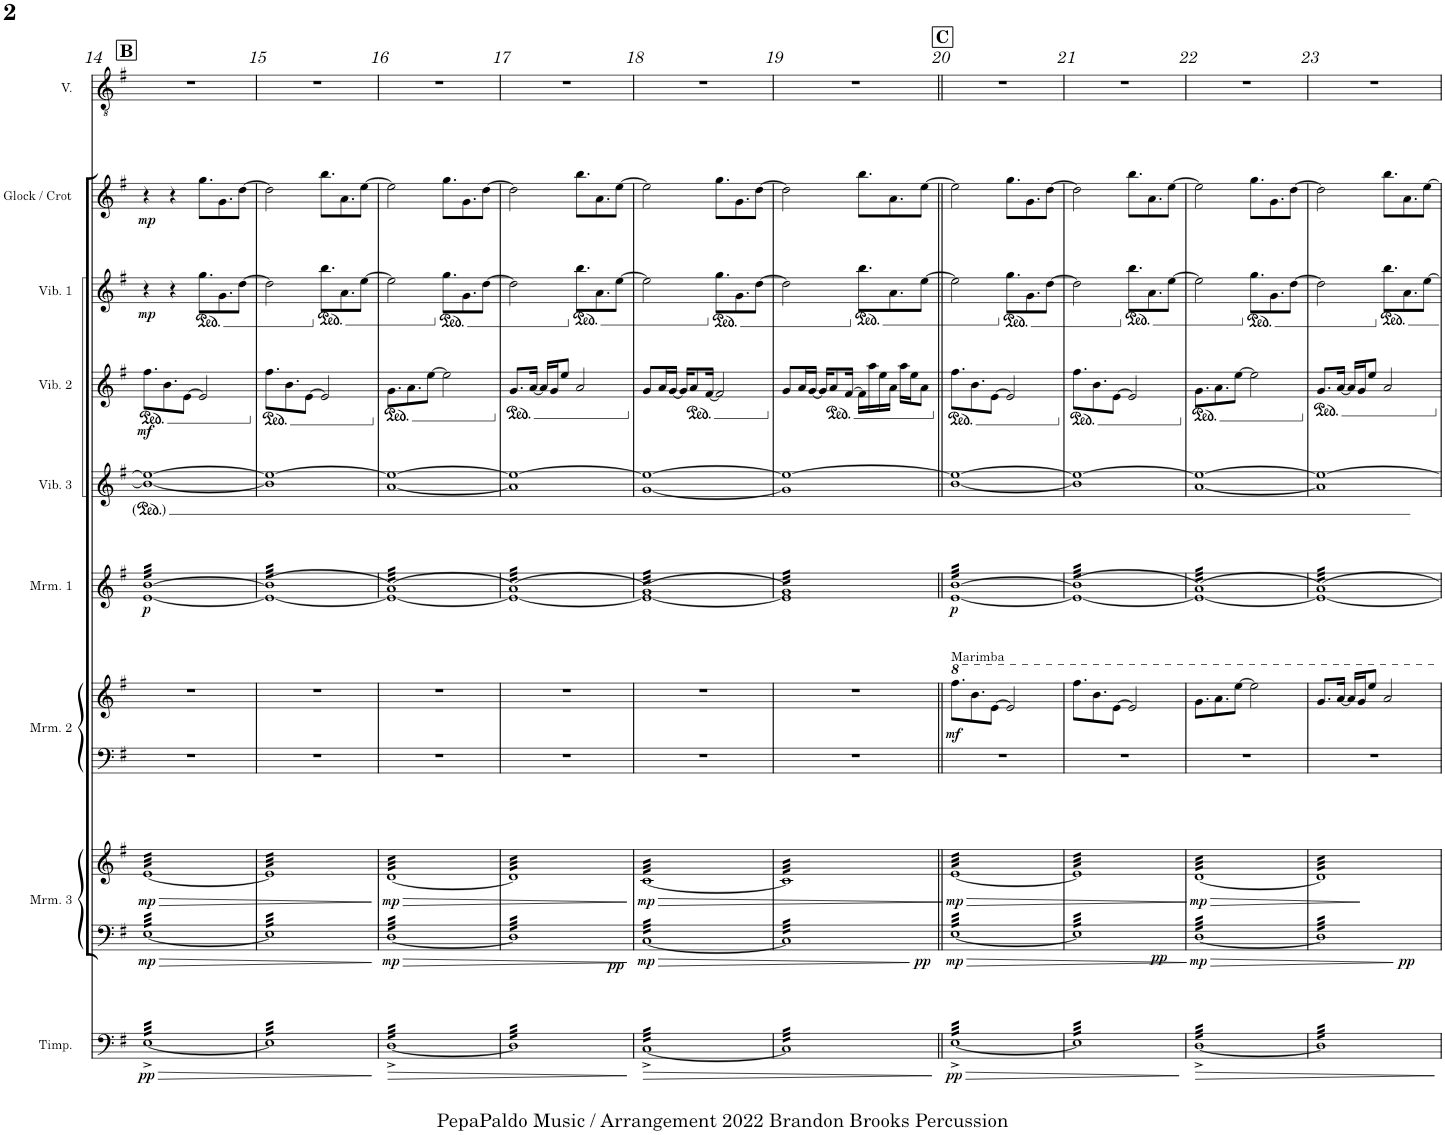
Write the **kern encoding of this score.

**kern	**dynam	**kern	**kern	**dynam	**kern	**kern	**dynam	**kern	**dynam	**kern	**kern	**dynam	**kern	**dynam	**kern	**dynam	**kern
*part9	*part9	*part8	*part8	*part8	*part7	*part7	*part7	*part6	*part6	*part5	*part4	*part4	*part3	*part3	*part2	*part2	*part1
*staff11	*staff11	*staff10	*staff9	*staff9/10	*staff8	*staff7	*staff7/8	*staff6	*staff6	*staff5	*staff4	*staff4	*staff3	*staff3	*staff2	*staff2	*staff1
*I"Timpani	*	*I"Marimba 3	*	*	*I"Marimba 2	*	*	*I"Marimba 1	*	*I"Vibraphone 3	*I"Vibraphone 2	*	*I"Vibraphone 1	*	*I"Glock / Crot	*	*I"Voice
*I'Timp.	*	*I'Mrm. 3	*	*	*I'Mrm. 2	*	*	*I'Mrm. 1	*	*I'Vib. 3	*I'Vib. 2	*	*I'Vib. 1	*	*I'Glock / Crot	*	*I'V.
!!LO:PB:g=z
*clefF4	*	*clefF4	*clefG2	*	*clefF4	*clefG2	*	*clefG2	*	*clefG2	*clefG2	*	*clefG2	*	*clefG2	*	*clefGv2
*	*	*	*	*	*	*	*	*	*	*	*	*	*	*	*Trd-14c-24	*	*
*k[f#]	*	*k[f#]	*k[f#]	*	*k[f#]	*k[f#]	*	*k[f#]	*	*k[f#]	*k[f#]	*	*k[f#]	*	*k[f#]	*	*k[f#]
*M4/4	*	*M4/4	*M4/4	*	*M4/4	*M4/4	*	*M4/4	*	*M4/4	*M4/4	*	*M4/4	*	*M4/4	*	*M4/4
!!LO:REH:place=s1:a:B:cj:fs=14:t=B
=14	=14	=14	=14	=14	=14	=14	=14	=14	=14	=14	=14	=14	=14	=14	=14	=14	=14
!	!LO:HP:b	!	!	!LO:HP:b	!	!	!	!	!	!	!	!	!	!	!	!	!
*	*	*	*	*	*	*	*	*	*	*	*ped	*	*	*	*	*	*
!	!LO:DY:n=1:b	!	!	!LO:DY:n=1:b=2	!	!	!	!	!	!	!	!	!	!	!	!	!
!	!	!	!	!LO:DY:n=2:b	!	!	!	!	!LO:DY:b	!	!	!LO:DY:b	!	!LO:DY:b	!	!LO:DY:b	!
*tremolo	*	*	*	*	*	*	*	*	*	*	*	*	*	*	*	*	*
*	*	*tremolo	*	*	*	*	*	*	*	*	*	*	*	*	*	*	*
*	*	*	*tremolo	*	*	*	*	*	*	*	*	*	*	*	*	*	*
*	*	*	*	*	*	*	*	*tremolo	*	*	*	*	*	*	*	*	*
[32E^LLL	> pp	[32ELLL	[32eLLL	> mp mp	1r	1r	.	[32e [32bLLL	p	1b_ 1ee_	8.ff#\L	mf	4r	mp	4r	mp	1r
32E^	.	32E	32e	.	.	.	.	32e 32b	.	.	.	.	.	.	.	.	.
32E^	.	32E	32e	.	.	.	.	32e 32b	.	.	.	.	.	.	.	.	.
32E^	.	32E	32e	.	.	.	.	32e 32b	.	.	.	.	.	.	.	.	.
32E^	.	32E	32e	.	.	.	.	32e 32b	.	.	.	.	.	.	.	.	.
32E^	.	32E	32e	.	.	.	.	32e 32b	.	.	.	.	.	.	.	.	.
32E^	.	32E	32e	.	.	.	.	32e 32b	.	.	8.b\	.	.	.	.	.	.
32E^	.	32E	32e	.	.	.	.	32e 32b	.	.	.	.	.	.	.	.	.
32E^	.	32E	32e	.	.	.	.	32e 32b	.	.	.	.	4r	.	4r	.	.
32E^	.	32E	32e	.	.	.	.	32e 32b	.	.	.	.	.	.	.	.	.
32E^	.	32E	32e	.	.	.	.	32e 32b	.	.	.	.	.	.	.	.	.
32E^	.	32E	32e	.	.	.	.	32e 32b	.	.	.	.	.	.	.	.	.
32E^	.	32E	32e	.	.	.	.	32e 32b	.	.	[8e\J	.	.	.	.	.	.
32E^	.	32E	32e	.	.	.	.	32e 32b	.	.	.	.	.	.	.	.	.
32E^	.	32E	32e	.	.	.	.	32e 32b	.	.	.	.	.	.	.	.	.
32E^	.	32E	32e	.	.	.	.	32e 32b	.	.	.	.	.	.	.	.	.
*	*	*	*	*	*	*	*	*	*	*	*	*	*ped	*	*	*	*
32E^	.	32E	32e	.	.	.	.	32e 32b	.	.	2e/]	.	8.gg\L	.	8.gg\L	.	.
32E^	.	32E	32e	.	.	.	.	32e 32b	.	.	.	.	.	.	.	.	.
32E^	.	32E	32e	.	.	.	.	32e 32b	.	.	.	.	.	.	.	.	.
32E^	.	32E	32e	.	.	.	.	32e 32b	.	.	.	.	.	.	.	.	.
32E^	.	32E	32e	.	.	.	.	32e 32b	.	.	.	.	.	.	.	.	.
32E^	.	32E	32e	.	.	.	.	32e 32b	.	.	.	.	.	.	.	.	.
32E^	.	32E	32e	.	.	.	.	32e 32b	.	.	.	.	8.g\	.	8.g\	.	.
32E^	.	32E	32e	.	.	.	.	32e 32b	.	.	.	.	.	.	.	.	.
32E^	.	32E	32e	.	.	.	.	32e 32b	.	.	.	.	.	.	.	.	.
32E^	.	32E	32e	.	.	.	.	32e 32b	.	.	.	.	.	.	.	.	.
32E^	.	32E	32e	.	.	.	.	32e 32b	.	.	.	.	.	.	.	.	.
32E^	.	32E	32e	.	.	.	.	32e 32b	.	.	.	.	.	.	.	.	.
32E^	.	32E	32e	.	.	.	.	32e 32b	.	.	.	.	[8dd\J	.	[8dd\J	.	.
32E^	.	32E	32e	.	.	.	.	32e 32b	.	.	.	.	.	.	.	.	.
32E^	.	32E	32e	.	.	.	.	32e 32b	.	.	.	.	.	.	.	.	.
32E^JJJ	.	32EJJJ	32eJJJ	.	.	.	.	32e 32bJJJ	.	.	.	.	.	.	.	.	.
=15	=15	=15	=15	=15	=15	=15	=15	=15	=15	=15	=15	=15	=15	=15	=15	=15	=15
*	*	*	*	*	*	*	*	*	*	*	*Xped	*	*	*	*	*	*
*	*	*	*	*	*	*	*	*	*	*	*ped	*	*	*	*	*	*
32E]LLL	.	32E]LLL	32e]LLL	.	1r	1r	.	(>32e 32b]LLL	.	1b] 1ee_	8.ff#\L	.	2dd\]	.	2dd\]	.	1r
32E	.	32E	32e	.	.	.	.	(>32e 32b	.	.	.	.	.	.	.	.	.
32E	.	32E	32e	.	.	.	.	(>32e 32b	.	.	.	.	.	.	.	.	.
32E	.	32E	32e	.	.	.	.	(>32e 32b	.	.	.	.	.	.	.	.	.
32E	.	32E	32e	.	.	.	.	(>32e 32b	.	.	.	.	.	.	.	.	.
32E	.	32E	32e	.	.	.	.	(>32e 32b	.	.	.	.	.	.	.	.	.
32E	.	32E	32e	.	.	.	.	(>32e 32b	.	.	8.b\	.	.	.	.	.	.
32E	.	32E	32e	.	.	.	.	(>32e 32b	.	.	.	.	.	.	.	.	.
32E	.	32E	32e	.	.	.	.	(>32e 32b	.	.	.	.	.	.	.	.	.
32E	.	32E	32e	.	.	.	.	(>32e 32b	.	.	.	.	.	.	.	.	.
32E	.	32E	32e	.	.	.	.	(>32e 32b	.	.	.	.	.	.	.	.	.
32E	.	32E	32e	.	.	.	.	(>32e 32b	.	.	.	.	.	.	.	.	.
32E	.	32E	32e	.	.	.	.	(>32e 32b	.	.	[8e\J	.	.	.	.	.	.
32E	.	32E	32e	.	.	.	.	(>32e 32b	.	.	.	.	.	.	.	.	.
32E	.	32E	32e	.	.	.	.	(>32e 32b	.	.	.	.	.	.	.	.	.
32E	.	32E	32e	.	.	.	.	(>32e 32b	.	.	.	.	.	.	.	.	.
*	*	*	*	*	*	*	*	*	*	*	*	*	*Xped	*	*	*	*
*	*	*	*	*	*	*	*	*	*	*	*	*	*ped	*	*	*	*
32E	.	32E	32e	.	.	.	.	(>32e 32b	.	.	2e/]	.	8.bb\L	.	8.bb\L	.	.
32E	.	32E	32e	.	.	.	.	(>32e 32b	.	.	.	.	.	.	.	.	.
32E	.	32E	32e	.	.	.	.	(>32e 32b	.	.	.	.	.	.	.	.	.
32E	.	32E	32e	.	.	.	.	(>32e 32b	.	.	.	.	.	.	.	.	.
32E	.	32E	32e	.	.	.	.	(>32e 32b	.	.	.	.	.	.	.	.	.
32E	.	32E	32e	.	.	.	.	(>32e 32b	.	.	.	.	.	.	.	.	.
32E	.	32E	32e	.	.	.	.	(>32e 32b	.	.	.	.	8.a\	.	8.a\	.	.
32E	.	32E	32e	.	.	.	.	(>32e 32b	.	.	.	.	.	.	.	.	.
32E	.	32E	32e	.	.	.	.	(>32e 32b	.	.	.	.	.	.	.	.	.
32E	.	32E	32e	.	.	.	.	(>32e 32b	.	.	.	.	.	.	.	.	.
32E	.	32E	32e	.	.	.	.	(>32e 32b	.	.	.	.	.	.	.	.	.
32E	.	32E	32e	.	.	.	.	(>32e 32b	.	.	.	.	.	.	.	.	.
32E	.	32E	32e	.	.	.	.	(>32e 32b	.	.	.	.	[8ee\J	.	[8ee\J	.	.
32E	.	32E	32e	.	.	.	.	(>32e 32b	.	.	.	.	.	.	.	.	.
32E	.	32E	32e	.	.	.	.	(>32e 32b	.	.	.	.	.	.	.	.	.
32EJJJ	.	32EJJJ	32eJJJ	.	.	.	.	32e 32bJJJ	.	.	.	.	.	.	.	.	.
.	]	.	.	]	.	.	.	.	.	.	.	.	.	.	.	.	.
=16	=16	=16	=16	=16	=16	=16	=16	=16	=16	=16	=16	=16	=16	=16	=16	=16	=16
!	!LO:HP:b	!	!	!LO:HP:b	!	!	!	!	!	!	!	!	!	!	!	!	!
*	*	*	*	*	*	*	*	*	*	*	*Xped	*	*	*	*	*	*
*	*	*	*	*	*	*	*	*	*	*	*ped	*	*	*	*	*	*
!	!	!	!	!LO:DY:n=1:b=2	!	!	!	!	!	!	!	!	!	!	!	!	!
!	!	!	!	!LO:DY:n=2:b	!	!	!	!	!	!	!	!	!	!	!	!	!
[32D^LLL	>	[32DLLL	[32dLLL	> mp mp	1r	1r	.	(>32e 32a)LLL	.	[1a 1ee_	8.g\L	.	2ee\]	.	2ee\]	.	1r
32D^	.	32D	32d	.	.	.	.	(>32e 32a)	.	.	.	.	.	.	.	.	.
32D^	.	32D	32d	.	.	.	.	(>32e 32a)	.	.	.	.	.	.	.	.	.
32D^	.	32D	32d	.	.	.	.	(>32e 32a)	.	.	.	.	.	.	.	.	.
32D^	.	32D	32d	.	.	.	.	(>32e 32a)	.	.	.	.	.	.	.	.	.
32D^	.	32D	32d	.	.	.	.	(>32e 32a)	.	.	.	.	.	.	.	.	.
32D^	.	32D	32d	.	.	.	.	(>32e 32a)	.	.	8.a\	.	.	.	.	.	.
32D^	.	32D	32d	.	.	.	.	(>32e 32a)	.	.	.	.	.	.	.	.	.
32D^	.	32D	32d	.	.	.	.	(>32e 32a)	.	.	.	.	.	.	.	.	.
32D^	.	32D	32d	.	.	.	.	(>32e 32a)	.	.	.	.	.	.	.	.	.
32D^	.	32D	32d	.	.	.	.	(>32e 32a)	.	.	.	.	.	.	.	.	.
32D^	.	32D	32d	.	.	.	.	(>32e 32a)	.	.	.	.	.	.	.	.	.
32D^	.	32D	32d	.	.	.	.	(>32e 32a)	.	.	[8ee\J	.	.	.	.	.	.
32D^	.	32D	32d	.	.	.	.	(>32e 32a)	.	.	.	.	.	.	.	.	.
32D^	.	32D	32d	.	.	.	.	(>32e 32a)	.	.	.	.	.	.	.	.	.
32D^	.	32D	32d	.	.	.	.	(>32e 32a)	.	.	.	.	.	.	.	.	.
*	*	*	*	*	*	*	*	*	*	*	*	*	*Xped	*	*	*	*
*	*	*	*	*	*	*	*	*	*	*	*	*	*ped	*	*	*	*
32D^	.	32D	32d	.	.	.	.	(>32e 32a)	.	.	2ee\]	.	8.gg\L	.	8.gg\L	.	.
32D^	.	32D	32d	.	.	.	.	(>32e 32a)	.	.	.	.	.	.	.	.	.
32D^	.	32D	32d	.	.	.	.	(>32e 32a)	.	.	.	.	.	.	.	.	.
32D^	.	32D	32d	.	.	.	.	(>32e 32a)	.	.	.	.	.	.	.	.	.
32D^	.	32D	32d	.	.	.	.	(>32e 32a)	.	.	.	.	.	.	.	.	.
32D^	.	32D	32d	.	.	.	.	(>32e 32a)	.	.	.	.	.	.	.	.	.
32D^	.	32D	32d	.	.	.	.	(>32e 32a)	.	.	.	.	8.g\	.	8.g\	.	.
32D^	.	32D	32d	.	.	.	.	(>32e 32a)	.	.	.	.	.	.	.	.	.
32D^	.	32D	32d	.	.	.	.	(>32e 32a)	.	.	.	.	.	.	.	.	.
32D^	.	32D	32d	.	.	.	.	(>32e 32a)	.	.	.	.	.	.	.	.	.
32D^	.	32D	32d	.	.	.	.	(>32e 32a)	.	.	.	.	.	.	.	.	.
32D^	.	32D	32d	.	.	.	.	(>32e 32a)	.	.	.	.	.	.	.	.	.
32D^	.	32D	32d	.	.	.	.	(>32e 32a)	.	.	.	.	[8dd\J	.	[8dd\J	.	.
32D^	.	32D	32d	.	.	.	.	(>32e 32a)	.	.	.	.	.	.	.	.	.
32D^	.	32D	32d	.	.	.	.	(>32e 32a)	.	.	.	.	.	.	.	.	.
32D^JJJ	.	32DJJJ	32dJJJ	.	.	.	.	32e 32a)JJJ	.	.	.	.	.	.	.	.	.
=17	=17	=17	=17	=17	=17	=17	=17	=17	=17	=17	=17	=17	=17	=17	=17	=17	=17
*	*	*	*	*	*	*	*	*	*	*	*Xped	*	*	*	*	*	*
*	*	*	*	*	*	*	*	*	*	*	*ped	*	*	*	*	*	*
!	!	!	!	!LO:DY:b=2	!	!	!	!	!	!	!	!	!	!	!	!	!
32D]LLL	.	32D]LLL	32d]LLL	pp	1r	1r	.	(>32e 32a)LLL	.	1a] 1ee_	8.g/L	.	2dd\]	.	2dd\]	.	1r
32D	.	32D	32d	.	.	.	.	(>32e 32a)	.	.	.	.	.	.	.	.	.
32D	.	32D	32d	.	.	.	.	(>32e 32a)	.	.	.	.	.	.	.	.	.
32D	.	32D	32d	.	.	.	.	(>32e 32a)	.	.	.	.	.	.	.	.	.
32D	.	32D	32d	.	.	.	.	(>32e 32a)	.	.	.	.	.	.	.	.	.
32D	.	32D	32d	.	.	.	.	(>32e 32a)	.	.	.	.	.	.	.	.	.
32D	.	32D	32d	.	.	.	.	(>32e 32a)	.	.	[16a/Jk	.	.	.	.	.	.
32D	.	32D	32d	.	.	.	.	(>32e 32a)	.	.	.	.	.	.	.	.	.
32D	.	32D	32d	.	.	.	.	(>32e 32a)	.	.	16a/LL]	.	.	.	.	.	.
32D	.	32D	32d	.	.	.	.	(>32e 32a)	.	.	.	.	.	.	.	.	.
32D	.	32D	32d	.	.	.	.	(>32e 32a)	.	.	16g/J	.	.	.	.	.	.
32D	.	32D	32d	.	.	.	.	(>32e 32a)	.	.	.	.	.	.	.	.	.
32D	.	32D	32d	.	.	.	.	(>32e 32a)	.	.	8ee/J	.	.	.	.	.	.
32D	.	32D	32d	.	.	.	.	(>32e 32a)	.	.	.	.	.	.	.	.	.
32D	.	32D	32d	.	.	.	.	(>32e 32a)	.	.	.	.	.	.	.	.	.
32D	.	32D	32d	.	.	.	.	(>32e 32a)	.	.	.	.	.	.	.	.	.
*	*	*	*	*	*	*	*	*	*	*	*	*	*Xped	*	*	*	*
*	*	*	*	*	*	*	*	*	*	*	*	*	*ped	*	*	*	*
32D	.	32D	32d	.	.	.	.	(>32e 32a)	.	.	2a/	.	8.bb\L	.	8.bb\L	.	.
32D	.	32D	32d	.	.	.	.	(>32e 32a)	.	.	.	.	.	.	.	.	.
32D	.	32D	32d	.	.	.	.	(>32e 32a)	.	.	.	.	.	.	.	.	.
32D	.	32D	32d	.	.	.	.	(>32e 32a)	.	.	.	.	.	.	.	.	.
32D	.	32D	32d	.	.	.	.	(>32e 32a)	.	.	.	.	.	.	.	.	.
32D	.	32D	32d	.	.	.	.	(>32e 32a)	.	.	.	.	.	.	.	.	.
32D	.	32D	32d	.	.	.	.	(>32e 32a)	.	.	.	.	8.a\	.	8.a\	.	.
32D	.	32D	32d	.	.	.	.	(>32e 32a)	.	.	.	.	.	.	.	.	.
32D	.	32D	32d	.	.	.	.	(>32e 32a)	.	.	.	.	.	.	.	.	.
32D	.	32D	32d	.	.	.	.	(>32e 32a)	.	.	.	.	.	.	.	.	.
32D	.	32D	32d	.	.	.	.	(>32e 32a)	.	.	.	.	.	.	.	.	.
32D	.	32D	32d	.	.	.	.	(>32e 32a)	.	.	.	.	.	.	.	.	.
32D	.	32D	32d	.	.	.	.	(>32e 32a)	.	.	.	.	[8ee\J	.	[8ee\J	.	.
32D	.	32D	32d	.	.	.	.	(>32e 32a)	.	.	.	.	.	.	.	.	.
32D	.	32D	32d	.	.	.	.	(>32e 32a)	.	.	.	.	.	.	.	.	.
32DJJJ	.	32DJJJ	32dJJJ	.	.	.	.	32e 32a)JJJ	.	.	.	.	.	.	.	.	.
.	]	.	.	]	.	.	.	.	.	.	.	.	.	.	.	.	.
=18	=18	=18	=18	=18	=18	=18	=18	=18	=18	=18	=18	=18	=18	=18	=18	=18	=18
!	!LO:HP:b	!	!	!LO:HP:b	!	!	!	!	!	!	!	!	!	!	!	!	!
*	*	*	*	*	*	*	*	*	*	*	*Xped	*	*	*	*	*	*
!	!	!	!	!LO:DY:n=1:b=2	!	!	!	!	!	!	!	!	!	!	!	!	!
!	!	!	!	!LO:DY:n=2:b	!	!	!	!	!	!	!	!	!	!	!	!	!
[32C^LLL	>	[32CLLL	[32cLLL	> mp mp	1r	1r	.	(>32e 32g)LLL	.	[1g 1ee_	8g/L	.	2ee\]	.	2ee\]	.	1r
32C^	.	32C	32c	.	.	.	.	(>32e 32g)	.	.	.	.	.	.	.	.	.
32C^	.	32C	32c	.	.	.	.	(>32e 32g)	.	.	.	.	.	.	.	.	.
32C^	.	32C	32c	.	.	.	.	(>32e 32g)	.	.	.	.	.	.	.	.	.
32C^	.	32C	32c	.	.	.	.	(>32e 32g)	.	.	16a/L	.	.	.	.	.	.
32C^	.	32C	32c	.	.	.	.	(>32e 32g)	.	.	.	.	.	.	.	.	.
32C^	.	32C	32c	.	.	.	.	(>32e 32g)	.	.	[16g/JJ	.	.	.	.	.	.
32C^	.	32C	32c	.	.	.	.	(>32e 32g)	.	.	.	.	.	.	.	.	.
32C^	.	32C	32c	.	.	.	.	(>32e 32g)	.	.	16g/KL]	.	.	.	.	.	.
32C^	.	32C	32c	.	.	.	.	(>32e 32g)	.	.	.	.	.	.	.	.	.
*	*	*	*	*	*	*	*	*	*	*	*ped	*	*	*	*	*	*
32C^	.	32C	32c	.	.	.	.	(>32e 32g)	.	.	8a/	.	.	.	.	.	.
32C^	.	32C	32c	.	.	.	.	(>32e 32g)	.	.	.	.	.	.	.	.	.
32C^	.	32C	32c	.	.	.	.	(>32e 32g)	.	.	.	.	.	.	.	.	.
32C^	.	32C	32c	.	.	.	.	(>32e 32g)	.	.	.	.	.	.	.	.	.
32C^	.	32C	32c	.	.	.	.	(>32e 32g)	.	.	[16f#/Jk	.	.	.	.	.	.
32C^	.	32C	32c	.	.	.	.	(>32e 32g)	.	.	.	.	.	.	.	.	.
*	*	*	*	*	*	*	*	*	*	*	*	*	*Xped	*	*	*	*
*	*	*	*	*	*	*	*	*	*	*	*	*	*ped	*	*	*	*
32C^	.	32C	32c	.	.	.	.	(>32e 32g)	.	.	2f#/]	.	8.gg\L	.	8.gg\L	.	.
32C^	.	32C	32c	.	.	.	.	(>32e 32g)	.	.	.	.	.	.	.	.	.
32C^	.	32C	32c	.	.	.	.	(>32e 32g)	.	.	.	.	.	.	.	.	.
32C^	.	32C	32c	.	.	.	.	(>32e 32g)	.	.	.	.	.	.	.	.	.
32C^	.	32C	32c	.	.	.	.	(>32e 32g)	.	.	.	.	.	.	.	.	.
32C^	.	32C	32c	.	.	.	.	(>32e 32g)	.	.	.	.	.	.	.	.	.
32C^	.	32C	32c	.	.	.	.	(>32e 32g)	.	.	.	.	8.g\	.	8.g\	.	.
32C^	.	32C	32c	.	.	.	.	(>32e 32g)	.	.	.	.	.	.	.	.	.
32C^	.	32C	32c	.	.	.	.	(>32e 32g)	.	.	.	.	.	.	.	.	.
32C^	.	32C	32c	.	.	.	.	(>32e 32g)	.	.	.	.	.	.	.	.	.
32C^	.	32C	32c	.	.	.	.	(>32e 32g)	.	.	.	.	.	.	.	.	.
32C^	.	32C	32c	.	.	.	.	(>32e 32g)	.	.	.	.	.	.	.	.	.
32C^	.	32C	32c	.	.	.	.	(>32e 32g)	.	.	.	.	[8dd\J	.	[8dd\J	.	.
32C^	.	32C	32c	.	.	.	.	(>32e 32g)	.	.	.	.	.	.	.	.	.
32C^	.	32C	32c	.	.	.	.	(>32e 32g)	.	.	.	.	.	.	.	.	.
32C^JJJ	.	32CJJJ	32cJJJ	.	.	.	.	32e 32g)JJJ	.	.	.	.	.	.	.	.	.
=19	=19	=19	=19	=19	=19	=19	=19	=19	=19	=19	=19	=19	=19	=19	=19	=19	=19
*	*	*	*	*	*	*	*	*	*	*	*Xped	*	*	*	*	*	*
!	!	!	!	!LO:DY:b=2	!	!	!	!	!	!	!	!	!	!	!	!	!
32C]LLL	.	32C]LLL	32c]LLL	pp	1r	1r	.	32e] 32g)LLL	.	1g] 1ee_	8g/L	.	2dd\]	.	2dd\]	.	1r
32C	.	32C	32c	.	.	.	.	32e 32g)	.	.	.	.	.	.	.	.	.
32C	.	32C	32c	.	.	.	.	32e 32g)	.	.	.	.	.	.	.	.	.
32C	.	32C	32c	.	.	.	.	32e 32g)	.	.	.	.	.	.	.	.	.
32C	.	32C	32c	.	.	.	.	32e 32g)	.	.	16a/L	.	.	.	.	.	.
32C	.	32C	32c	.	.	.	.	32e 32g)	.	.	.	.	.	.	.	.	.
32C	.	32C	32c	.	.	.	.	32e 32g)	.	.	[16g/JJ	.	.	.	.	.	.
32C	.	32C	32c	.	.	.	.	32e 32g)	.	.	.	.	.	.	.	.	.
32C	.	32C	32c	.	.	.	.	32e 32g)	.	.	16g/KL]	.	.	.	.	.	.
32C	.	32C	32c	.	.	.	.	32e 32g)	.	.	.	.	.	.	.	.	.
*	*	*	*	*	*	*	*	*	*	*	*ped	*	*	*	*	*	*
32C	.	32C	32c	.	.	.	.	32e 32g)	.	.	8a/	.	.	.	.	.	.
32C	.	32C	32c	.	.	.	.	32e 32g)	.	.	.	.	.	.	.	.	.
32C	.	32C	32c	.	.	.	.	32e 32g)	.	.	.	.	.	.	.	.	.
32C	.	32C	32c	.	.	.	.	32e 32g)	.	.	.	.	.	.	.	.	.
32C	.	32C	32c	.	.	.	.	32e 32g)	.	.	[16f#/Jk	.	.	.	.	.	.
32C	.	32C	32c	.	.	.	.	32e 32g)	.	.	.	.	.	.	.	.	.
*	*	*	*	*	*	*	*	*	*	*	*	*	*Xped	*	*	*	*
*	*	*	*	*	*	*	*	*	*	*	*	*	*ped	*	*	*	*
32C	.	32C	32c	.	.	.	.	32e 32g)	.	.	16f#\LL]	.	8.bb\L	.	8.bb\L	.	.
32C	.	32C	32c	.	.	.	.	32e 32g)	.	.	.	.	.	.	.	.	.
32C	.	32C	32c	.	.	.	.	32e 32g)	.	.	16aa\	.	.	.	.	.	.
32C	.	32C	32c	.	.	.	.	32e 32g)	.	.	.	.	.	.	.	.	.
32C	.	32C	32c	.	.	.	.	32e 32g)	.	.	16ee\	.	.	.	.	.	.
32C	.	32C	32c	.	.	.	.	32e 32g)	.	.	.	.	.	.	.	.	.
32C	.	32C	32c	.	.	.	.	32e 32g)	.	.	16a\JJ	.	8.a\	.	8.a\	.	.
32C	.	32C	32c	.	.	.	.	32e 32g)	.	.	.	.	.	.	.	.	.
32C	.	32C	32c	.	.	.	.	32e 32g)	.	.	16aa\LL	.	.	.	.	.	.
32C	.	32C	32c	.	.	.	.	32e 32g)	.	.	.	.	.	.	.	.	.
32C	.	32C	32c	.	.	.	.	32e 32g)	.	.	16ee\J	.	.	.	.	.	.
32C	.	32C	32c	.	.	.	.	32e 32g)	.	.	.	.	.	.	.	.	.
32C	.	32C	32c	.	.	.	.	32e 32g)	.	.	8a\J	.	[8ee\J	.	[8ee\J	.	.
32C	.	32C	32c	.	.	.	.	32e 32g)	.	.	.	.	.	.	.	.	.
32C	.	32C	32c	.	.	.	.	32e 32g)	.	.	.	.	.	.	.	.	.
32CJJJ	.	32CJJJ	32cJJJ	.	.	.	.	32e 32g)JJJ	.	.	.	.	.	.	.	.	.
.	]	.	.	]	.	.	.	.	.	.	.	.	.	.	.	.	.
!!LO:REH:place=s1:a:B:cj:fs=14:t=C
=20||	=20||	=20||	=20||	=20||	=20||	=20||	=20||	=20||	=20||	=20||	=20||	=20||	=20||	=20||	=20||	=20||	=20||
!	!LO:HP:b	!	!	!LO:HP:b	!	!	!	!	!	!	!	!	!	!	!	!	!
*	*	*	*	*	*	*	*	*	*	*	*Xped	*	*	*	*	*	*
*	*	*	*	*	*	*	*	*	*	*	*ped	*	*	*	*	*	*
!	!	!	!	!	!	!LO:TX:a:t=Marimba	!	!	!	!	!	!	!	!	!	!	!
!	!LO:DY:n=1:b	!	!	!LO:DY:n=1:b=2	!	!	!	!	!	!	!	!	!	!	!	!	!
!	!	!	!	!LO:DY:n=2:b	!	!	!LO:DY:b	!	!LO:DY:b	!	!	!	!	!	!	!	!
[32E^LLL	> pp	[32ELLL	[32eLLL	> mp mp	1r	8.fff#\L	mf	[32e [32bLLL	p	[1b 1ee_	8.ff#\L	.	2ee\]	.	2ee\]	.	1r
32E^	.	32E	32e	.	.	.	.	32e 32b	.	.	.	.	.	.	.	.	.
32E^	.	32E	32e	.	.	.	.	32e 32b	.	.	.	.	.	.	.	.	.
32E^	.	32E	32e	.	.	.	.	32e 32b	.	.	.	.	.	.	.	.	.
32E^	.	32E	32e	.	.	.	.	32e 32b	.	.	.	.	.	.	.	.	.
32E^	.	32E	32e	.	.	.	.	32e 32b	.	.	.	.	.	.	.	.	.
32E^	.	32E	32e	.	.	8.bb\	.	32e 32b	.	.	8.b\	.	.	.	.	.	.
32E^	.	32E	32e	.	.	.	.	32e 32b	.	.	.	.	.	.	.	.	.
32E^	.	32E	32e	.	.	.	.	32e 32b	.	.	.	.	.	.	.	.	.
32E^	.	32E	32e	.	.	.	.	32e 32b	.	.	.	.	.	.	.	.	.
32E^	.	32E	32e	.	.	.	.	32e 32b	.	.	.	.	.	.	.	.	.
32E^	.	32E	32e	.	.	.	.	32e 32b	.	.	.	.	.	.	.	.	.
32E^	.	32E	32e	.	.	[8ee\J	.	32e 32b	.	.	[8e\J	.	.	.	.	.	.
32E^	.	32E	32e	.	.	.	.	32e 32b	.	.	.	.	.	.	.	.	.
32E^	.	32E	32e	.	.	.	.	32e 32b	.	.	.	.	.	.	.	.	.
32E^	.	32E	32e	.	.	.	.	32e 32b	.	.	.	.	.	.	.	.	.
*	*	*	*	*	*	*	*	*	*	*	*	*	*Xped	*	*	*	*
*	*	*	*	*	*	*	*	*	*	*	*	*	*ped	*	*	*	*
32E^	.	32E	32e	.	.	2ee/]	.	32e 32b	.	.	2e/]	.	8.gg\L	.	8.gg\L	.	.
32E^	.	32E	32e	.	.	.	.	32e 32b	.	.	.	.	.	.	.	.	.
32E^	.	32E	32e	.	.	.	.	32e 32b	.	.	.	.	.	.	.	.	.
32E^	.	32E	32e	.	.	.	.	32e 32b	.	.	.	.	.	.	.	.	.
32E^	.	32E	32e	.	.	.	.	32e 32b	.	.	.	.	.	.	.	.	.
32E^	.	32E	32e	.	.	.	.	32e 32b	.	.	.	.	.	.	.	.	.
32E^	.	32E	32e	.	.	.	.	32e 32b	.	.	.	.	8.g\	.	8.g\	.	.
32E^	.	32E	32e	.	.	.	.	32e 32b	.	.	.	.	.	.	.	.	.
32E^	.	32E	32e	.	.	.	.	32e 32b	.	.	.	.	.	.	.	.	.
32E^	.	32E	32e	.	.	.	.	32e 32b	.	.	.	.	.	.	.	.	.
32E^	.	32E	32e	.	.	.	.	32e 32b	.	.	.	.	.	.	.	.	.
32E^	.	32E	32e	.	.	.	.	32e 32b	.	.	.	.	.	.	.	.	.
32E^	.	32E	32e	.	.	.	.	32e 32b	.	.	.	.	[8dd\J	.	[8dd\J	.	.
32E^	.	32E	32e	.	.	.	.	32e 32b	.	.	.	.	.	.	.	.	.
32E^	.	32E	32e	.	.	.	.	32e 32b	.	.	.	.	.	.	.	.	.
32E^JJJ	.	32EJJJ	32eJJJ	.	.	.	.	32e 32bJJJ	.	.	.	.	.	.	.	.	.
=21	=21	=21	=21	=21	=21	=21	=21	=21	=21	=21	=21	=21	=21	=21	=21	=21	=21
*	*	*	*	*	*	*	*	*	*	*	*Xped	*	*	*	*	*	*
*	*	*	*	*	*	*	*	*	*	*	*ped	*	*	*	*	*	*
!	!	!	!	!LO:DY:b=2	!	!	!	!	!	!	!	!	!	!	!	!	!
32E]LLL	.	32E]LLL	32e]LLL	pp	1r	8.fff#\L	.	(>32e 32b]LLL	.	1b] 1ee_	8.ff#\L	.	2dd\]	.	2dd\]	.	1r
32E	.	32E	32e	.	.	.	.	(>32e 32b	.	.	.	.	.	.	.	.	.
32E	.	32E	32e	.	.	.	.	(>32e 32b	.	.	.	.	.	.	.	.	.
32E	.	32E	32e	.	.	.	.	(>32e 32b	.	.	.	.	.	.	.	.	.
32E	.	32E	32e	.	.	.	.	(>32e 32b	.	.	.	.	.	.	.	.	.
32E	.	32E	32e	.	.	.	.	(>32e 32b	.	.	.	.	.	.	.	.	.
32E	.	32E	32e	.	.	8.bb\	.	(>32e 32b	.	.	8.b\	.	.	.	.	.	.
32E	.	32E	32e	.	.	.	.	(>32e 32b	.	.	.	.	.	.	.	.	.
32E	.	32E	32e	.	.	.	.	(>32e 32b	.	.	.	.	.	.	.	.	.
32E	.	32E	32e	.	.	.	.	(>32e 32b	.	.	.	.	.	.	.	.	.
32E	.	32E	32e	.	.	.	.	(>32e 32b	.	.	.	.	.	.	.	.	.
32E	.	32E	32e	.	.	.	.	(>32e 32b	.	.	.	.	.	.	.	.	.
32E	.	32E	32e	.	.	[8ee\J	.	(>32e 32b	.	.	[8e\J	.	.	.	.	.	.
32E	.	32E	32e	.	.	.	.	(>32e 32b	.	.	.	.	.	.	.	.	.
32E	.	32E	32e	.	.	.	.	(>32e 32b	.	.	.	.	.	.	.	.	.
32E	.	32E	32e	.	.	.	.	(>32e 32b	.	.	.	.	.	.	.	.	.
*	*	*	*	*	*	*	*	*	*	*	*	*	*Xped	*	*	*	*
*	*	*	*	*	*	*	*	*	*	*	*	*	*ped	*	*	*	*
32E	.	32E	32e	.	.	2ee/]	.	(>32e 32b	.	.	2e/]	.	8.bb\L	.	8.bb\L	.	.
32E	.	32E	32e	.	.	.	.	(>32e 32b	.	.	.	.	.	.	.	.	.
32E	.	32E	32e	.	.	.	.	(>32e 32b	.	.	.	.	.	.	.	.	.
32E	.	32E	32e	.	.	.	.	(>32e 32b	.	.	.	.	.	.	.	.	.
32E	.	32E	32e	.	.	.	.	(>32e 32b	.	.	.	.	.	.	.	.	.
32E	.	32E	32e	.	.	.	.	(>32e 32b	.	.	.	.	.	.	.	.	.
32E	.	32E	32e	.	.	.	.	(>32e 32b	.	.	.	.	8.a\	.	8.a\	.	.
32E	.	32E	32e	.	.	.	.	(>32e 32b	.	.	.	.	.	.	.	.	.
32E	.	32E	32e	.	.	.	.	(>32e 32b	.	.	.	.	.	.	.	.	.
32E	.	32E	32e	.	.	.	.	(>32e 32b	.	.	.	.	.	.	.	.	.
32E	.	32E	32e	.	.	.	.	(>32e 32b	.	.	.	.	.	.	.	.	.
32E	.	32E	32e	.	.	.	.	(>32e 32b	.	.	.	.	.	.	.	.	.
32E	.	32E	32e	.	.	.	.	(>32e 32b	.	.	.	.	[8ee\J	.	[8ee\J	.	.
32E	.	32E	32e	.	.	.	.	(>32e 32b	.	.	.	.	.	.	.	.	.
32E	.	32E	32e	.	.	.	.	(>32e 32b	.	.	.	.	.	.	.	.	.
32EJJJ	.	32EJJJ	32eJJJ	.	.	.	.	32e 32bJJJ	.	.	.	.	.	.	.	.	.
.	]	.	.	]	.	.	.	.	.	.	.	.	.	.	.	.	.
=22	=22	=22	=22	=22	=22	=22	=22	=22	=22	=22	=22	=22	=22	=22	=22	=22	=22
!	!LO:HP:b	!	!	!LO:HP:b	!	!	!	!	!	!	!	!	!	!	!	!	!
*	*	*	*	*	*	*	*	*	*	*	*Xped	*	*	*	*	*	*
*	*	*	*	*	*	*	*	*	*	*	*ped	*	*	*	*	*	*
!	!	!	!	!LO:DY:n=1:b=2	!	!	!	!	!	!	!	!	!	!	!	!	!
!	!	!	!	!LO:DY:n=2:b	!	!	!	!	!	!	!	!	!	!	!	!	!
[32D^LLL	>	[32DLLL	[32dLLL	> mp mp	1r	8.gg\L	.	(>32e 32a)LLL	.	[1a 1ee_	8.g\L	.	2ee\]	.	2ee\]	.	1r
32D^	.	32D	32d	.	.	.	.	(>32e 32a)	.	.	.	.	.	.	.	.	.
32D^	.	32D	32d	.	.	.	.	(>32e 32a)	.	.	.	.	.	.	.	.	.
32D^	.	32D	32d	.	.	.	.	(>32e 32a)	.	.	.	.	.	.	.	.	.
32D^	.	32D	32d	.	.	.	.	(>32e 32a)	.	.	.	.	.	.	.	.	.
32D^	.	32D	32d	.	.	.	.	(>32e 32a)	.	.	.	.	.	.	.	.	.
32D^	.	32D	32d	.	.	8.aa\	.	(>32e 32a)	.	.	8.a\	.	.	.	.	.	.
32D^	.	32D	32d	.	.	.	.	(>32e 32a)	.	.	.	.	.	.	.	.	.
32D^	.	32D	32d	.	.	.	.	(>32e 32a)	.	.	.	.	.	.	.	.	.
32D^	.	32D	32d	.	.	.	.	(>32e 32a)	.	.	.	.	.	.	.	.	.
32D^	.	32D	32d	.	.	.	.	(>32e 32a)	.	.	.	.	.	.	.	.	.
32D^	.	32D	32d	.	.	.	.	(>32e 32a)	.	.	.	.	.	.	.	.	.
32D^	.	32D	32d	.	.	[8eee\J	.	(>32e 32a)	.	.	[8ee\J	.	.	.	.	.	.
32D^	.	32D	32d	.	.	.	.	(>32e 32a)	.	.	.	.	.	.	.	.	.
32D^	.	32D	32d	.	.	.	.	(>32e 32a)	.	.	.	.	.	.	.	.	.
32D^	.	32D	32d	.	.	.	.	(>32e 32a)	.	.	.	.	.	.	.	.	.
*	*	*	*	*	*	*	*	*	*	*	*	*	*Xped	*	*	*	*
*	*	*	*	*	*	*	*	*	*	*	*	*	*ped	*	*	*	*
32D^	.	32D	32d	.	.	2eee\]	.	(>32e 32a)	.	.	2ee\]	.	8.gg\L	.	8.gg\L	.	.
32D^	.	32D	32d	.	.	.	.	(>32e 32a)	.	.	.	.	.	.	.	.	.
32D^	.	32D	32d	.	.	.	.	(>32e 32a)	.	.	.	.	.	.	.	.	.
32D^	.	32D	32d	.	.	.	.	(>32e 32a)	.	.	.	.	.	.	.	.	.
32D^	.	32D	32d	.	.	.	.	(>32e 32a)	.	.	.	.	.	.	.	.	.
32D^	.	32D	32d	.	.	.	.	(>32e 32a)	.	.	.	.	.	.	.	.	.
32D^	.	32D	32d	.	.	.	.	(>32e 32a)	.	.	.	.	8.g\	.	8.g\	.	.
32D^	.	32D	32d	.	.	.	.	(>32e 32a)	.	.	.	.	.	.	.	.	.
32D^	.	32D	32d	.	.	.	.	(>32e 32a)	.	.	.	.	.	.	.	.	.
32D^	.	32D	32d	.	.	.	.	(>32e 32a)	.	.	.	.	.	.	.	.	.
32D^	.	32D	32d	.	.	.	.	(>32e 32a)	.	.	.	.	.	.	.	.	.
32D^	.	32D	32d	.	.	.	.	(>32e 32a)	.	.	.	.	.	.	.	.	.
32D^	.	32D	32d	.	.	.	.	(>32e 32a)	.	.	.	.	[8dd\J	.	[8dd\J	.	.
32D^	.	32D	32d	.	.	.	.	(>32e 32a)	.	.	.	.	.	.	.	.	.
32D^	.	32D	32d	.	.	.	.	(>32e 32a)	.	.	.	.	.	.	.	.	.
32D^JJJ	.	32DJJJ	32dJJJ	.	.	.	.	32e 32a)JJJ	.	.	.	.	.	.	.	.	.
=23	=23	=23	=23	=23	=23	=23	=23	=23	=23	=23	=23	=23	=23	=23	=23	=23	=23
*	*	*	*	*	*	*	*	*	*	*	*Xped	*	*	*	*	*	*
*	*	*	*	*	*	*	*	*	*	*	*ped	*	*	*	*	*	*
!	!	!	!	!LO:DY:b=2	!	!	!	!	!	!	!	!	!	!	!	!	!
32D]LLL	.	32D]LLL	32d]LLL	pp	1r	8.gg/L	.	32e 32a)LLL	.	1a] 1ee_	8.g/L	.	2dd\]	.	2dd\]	.	1r
32D	.	32D	32d	.	.	.	.	32e 32a)	.	.	.	.	.	.	.	.	.
32D	.	32D	32d	.	.	.	.	32e 32a)	.	.	.	.	.	.	.	.	.
32D	.	32D	32d	.	.	.	.	32e 32a)	.	.	.	.	.	.	.	.	.
32D	.	32D	32d	.	.	.	.	32e 32a)	.	.	.	.	.	.	.	.	.
32D	.	32D	32d	.	.	.	.	32e 32a)	.	.	.	.	.	.	.	.	.
32D	.	32D	32d	.	.	[16aa/Jk	.	32e 32a)	.	.	[16a/Jk	.	.	.	.	.	.
32D	.	32D	32d	.	.	.	.	32e 32a)	.	.	.	.	.	.	.	.	.
32D	.	32D	32d	.	.	16aa/LL]	.	32e 32a)	.	.	16a/LL]	.	.	.	.	.	.
32D	.	32D	32d	.	.	.	.	32e 32a)	.	.	.	.	.	.	.	.	.
32D	.	32D	32d	.	.	16gg/J	.	32e 32a)	.	.	16g/J	.	.	.	.	.	.
32D	.	32D	32d	.	.	.	.	32e 32a)	.	.	.	.	.	.	.	.	.
32D	.	32D	32d	.	.	8eee/J	.	32e 32a)	.	.	8ee/J	.	.	.	.	.	.
32D	.	32D	32d	.	.	.	.	32e 32a)	.	.	.	.	.	.	.	.	.
32D	.	32D	32d	.	.	.	.	32e 32a)	.	.	.	.	.	.	.	.	.
32D	.	32D	32d	.	.	.	.	32e 32a)	.	.	.	.	.	.	.	.	.
*	*	*	*	*	*	*	*	*	*	*	*	*	*Xped	*	*	*	*
32D	.	32D	32d	.	.	2aa/	.	32e 32a)	.	.	2a/	.	8.bb\L	.	8.bb\L	.	.
32D	.	32D	32d	.	.	.	.	32e 32a)	.	.	.	.	.	.	.	.	.
32D	.	32D	32d	.	.	.	.	32e 32a)	.	.	.	.	.	.	.	.	.
32D	.	32D	32d	.	.	.	.	32e 32a)	.	.	.	.	.	.	.	.	.
32D	.	32D	32d	.	.	.	.	32e 32a)	.	.	.	.	.	.	.	.	.
32D	.	32D	32d	.	.	.	.	32e 32a)	.	.	.	.	.	.	.	.	.
32D	.	32D	32d	.	.	.	.	32e 32a)	.	.	.	.	8.a\	.	8.a\	.	.
32D	.	32D	32d	.	.	.	.	32e 32a)	.	.	.	.	.	.	.	.	.
32D	.	32D	32d	.	.	.	.	32e 32a)	.	.	.	.	.	.	.	.	.
32D	.	32D	32d	.	.	.	.	32e 32a)	.	.	.	.	.	.	.	.	.
32D	.	32D	32d	.	.	.	.	32e 32a)	.	.	.	.	.	.	.	.	.
32D	.	32D	32d	.	.	.	.	32e 32a)	.	.	.	.	.	.	.	.	.
32D	.	32D	32d	.	.	.	.	32e 32a)	.	.	.	.	[8ee\J	.	[8ee\J	.	.
32D	.	32D	32d	.	.	.	.	32e 32a)	.	.	.	.	.	.	.	.	.
32D	.	32D	32d	.	.	.	.	32e 32a)	.	.	.	.	.	.	.	.	.
32DJJJ	.	32DJJJ	32dJJJ	.	.	.	.	32e 32a)JJJ	.	.	.	.	.	.	.	.	.
*	*	*	*	*	*	*	*	*Xtremolo	*	*	*	*	*	*	*	*	*
*	*	*	*Xtremolo	*	*	*	*	*	*	*	*	*	*	*	*	*	*
*	*	*Xtremolo	*	*	*	*	*	*	*	*	*	*	*	*	*	*	*
*Xtremolo	*	*	*	*	*	*	*	*	*	*	*	*	*	*	*	*	*
.	]	.	.	]	.	.	.	.	.	.	.	.	.	.	.	.	.
*	*	*	*	*	*	*	*	*	*	*	*Xped	*	*	*	*	*	*
=	=	=	=	=	=	=	=	=	=	=	=	=	=	=	=	=	=
*-	*-	*-	*-	*-	*-	*-	*-	*-	*-	*-	*-	*-	*-	*-	*-	*-	*-
